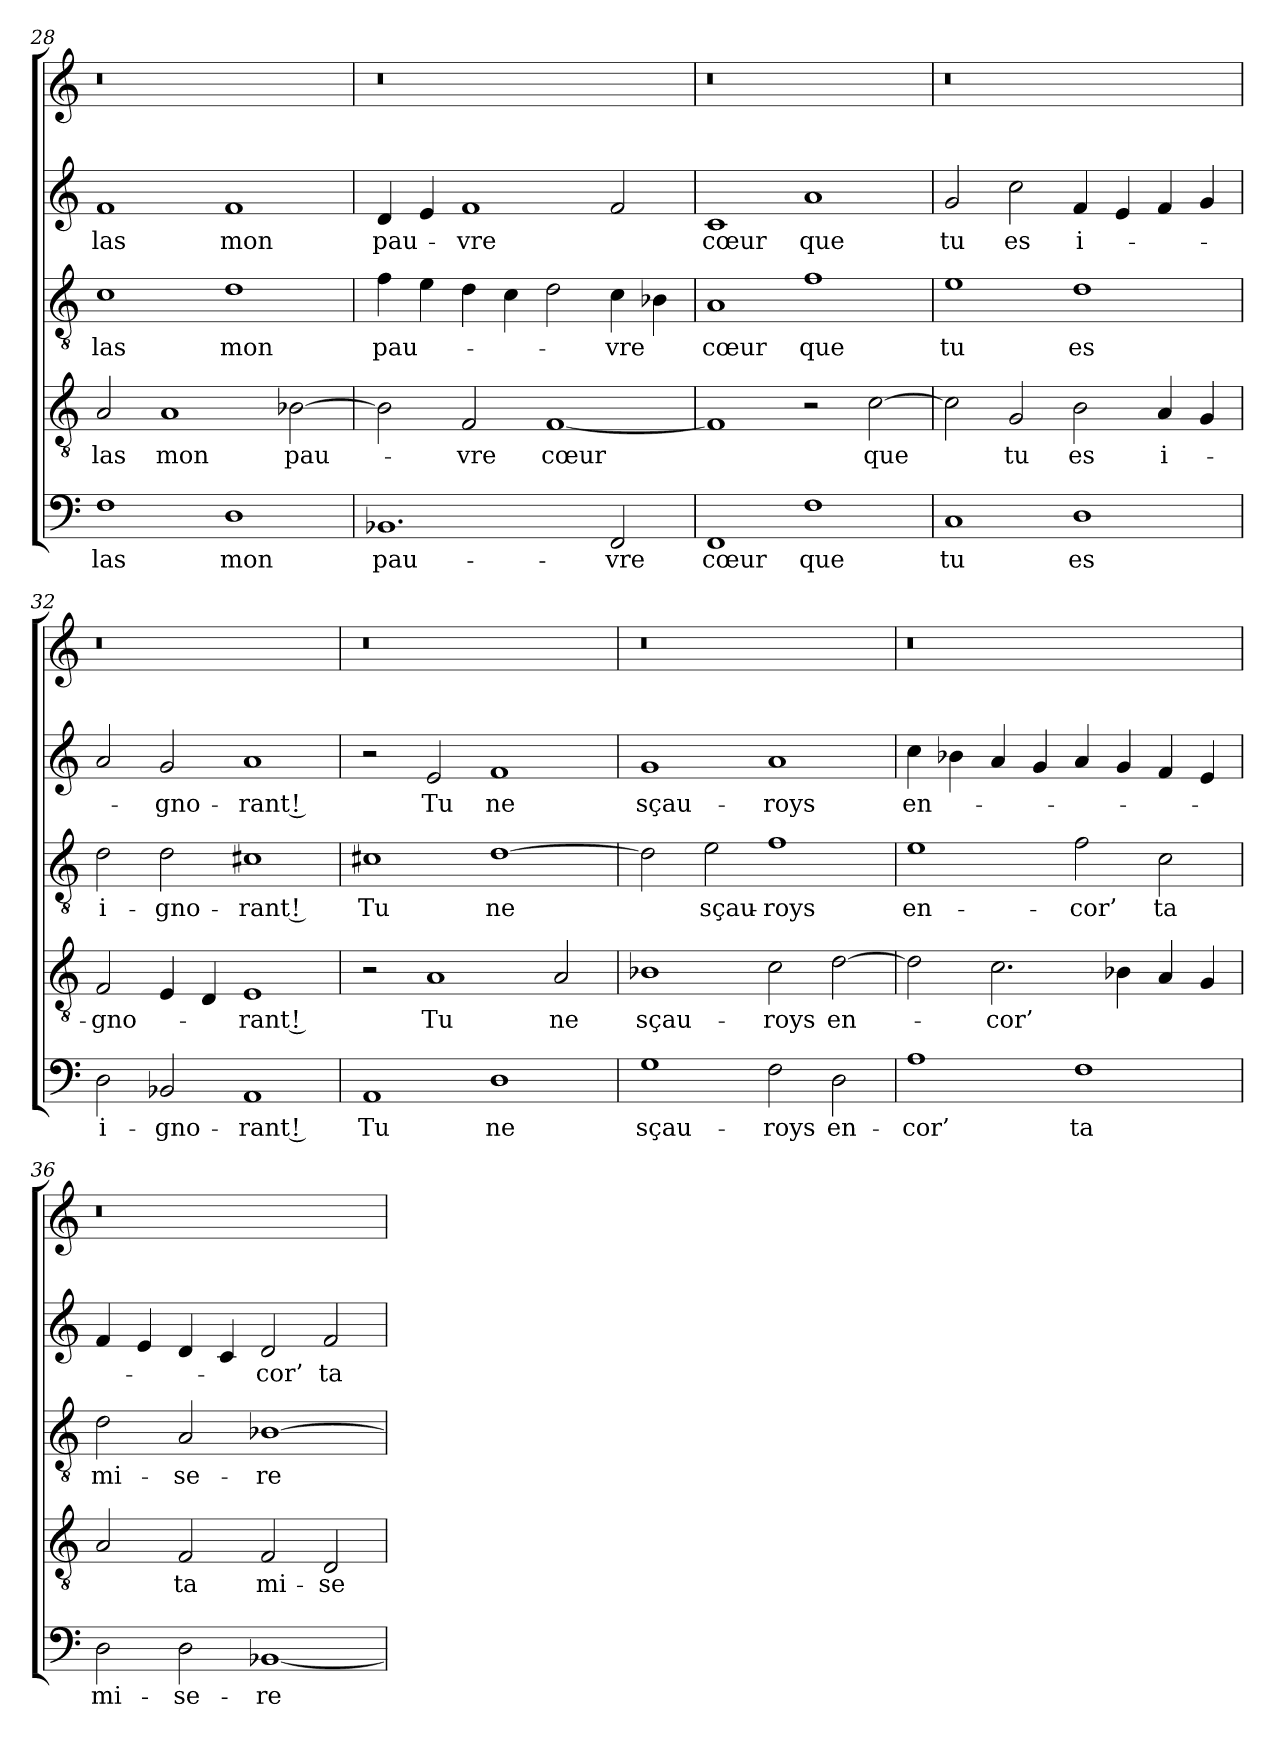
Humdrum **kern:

**kern	**text	**kern	**text	**kern	**text	**kern	**text	**kern
*part5	*part5	*part4	*part4	*part3	*part3	*part2	*part2	*part1
*staff5	*staff5	*staff4	*staff4	*staff3	*staff3	*staff2	*staff2	*staff1
*clefF4	*	*clefGv2	*	*clefGv2	*	*clefG2	*	*clefG2
*k[]	*	*k[]	*	*k[]	*	*k[]	*	*k[]
=28	=28	=28	=28	=28	=28	=28	=28	=28
1F	-las	2A	-las	1c	-las	1f	-las	0r
.	.	1A	mon	.	.	.	.	.
1D	mon	.	.	1d	mon	1f	mon	.
.	.	[2B-X	pau-	.	.	.	.	.
!!LO:LB:g=z
=29	=29	=29	=29	=29	=29	=29	=29	=29
1.BB-X	pau-	2B-]	.	4f	pau-	4d	pau-	0r
.	.	.	.	4e	.	4e	.	.
.	.	2F	-vre	4d	.	1f	-vre	.
.	.	.	.	4c	.	.	.	.
.	.	[1F	cœur	2d	.	.	.	.
2FF	-vre	.	.	4c	-vre	2f	.	.
.	.	.	.	4B-X	.	.	.	.
=30	=30	=30	=30	=30	=30	=30	=30	=30
1FF	cœur	1F]	.	1A	cœur	1c	cœur	0r
1F	que	2r	.	1f	que	1a	que	.
.	.	[2c	que	.	.	.	.	.
=31	=31	=31	=31	=31	=31	=31	=31	=31
1C	tu	2c]	.	1e	tu	2g	tu	0r
.	.	2G	tu	.	.	2cc	es	.
1D	es	2B	es	1d	es	4f	i-	.
.	.	.	.	.	.	4e	.	.
.	.	4A	i-	.	.	4f	.	.
.	.	4G	.	.	.	4g	.	.
=32	=32	=32	=32	=32	=32	=32	=32	=32
2D	i-	2F	-gno-	2d	i-	2a	.	0r
2BB-X	-gno-	4E	.	2d	-gno-	2g	-gno-	.
.	.	4D	.	.	.	.	.	.
1AA	-rant !	1E	-rant !	1c#X	-rant !	1a	-rant !	.
!!LO:LB:g=z
=33	=33	=33	=33	=33	=33	=33	=33	=33
1AA	Tu	2r	.	1c#X	Tu	2r	.	0r
.	.	1A	Tu	.	.	2e	Tu	.
1D	ne	.	.	[1d	ne	1f	ne	.
.	.	2A	ne	.	.	.	.	.
=34	=34	=34	=34	=34	=34	=34	=34	=34
1G	sçau-	1B-X	sçau-	2d]	.	1g	sçau-	0r
.	.	.	.	2e	sçau-	.	.	.
2F	-roys	2c	-roys	1f	-roys	1a	-roys	.
2D	en-	[2d	en-	.	.	.	.	.
=35	=35	=35	=35	=35	=35	=35	=35	=35
1A	-cor’	2d]	.	1e	en-	4cc	en-	0r
.	.	.	.	.	.	4b-X	.	.
.	.	2.c	-cor’	.	.	4a	.	.
.	.	.	.	.	.	4g	.	.
1F	ta	.	.	2f	-cor’	4a	.	.
.	.	4B-X	.	.	.	4g	.	.
.	.	4A	.	2c	ta	4f	.	.
.	.	4G	.	.	.	4e	.	.
=36	=36	=36	=36	=36	=36	=36	=36	=36
2D	mi-	2A	.	2d	mi-	4f	.	0r
.	.	.	.	.	.	4e	.	.
2D	-se-	2F	ta	2A	-se-	4d	.	.
.	.	.	.	.	.	4c	.	.
[1BB-X	-re	2F	mi-	[1B-X	-re	2d	-cor’	.
.	.	2D	-se-	.	.	2f	ta	.
=	=	=	=	=	=	=	=	=
*-	*-	*-	*-	*-	*-	*-	*-	*-
